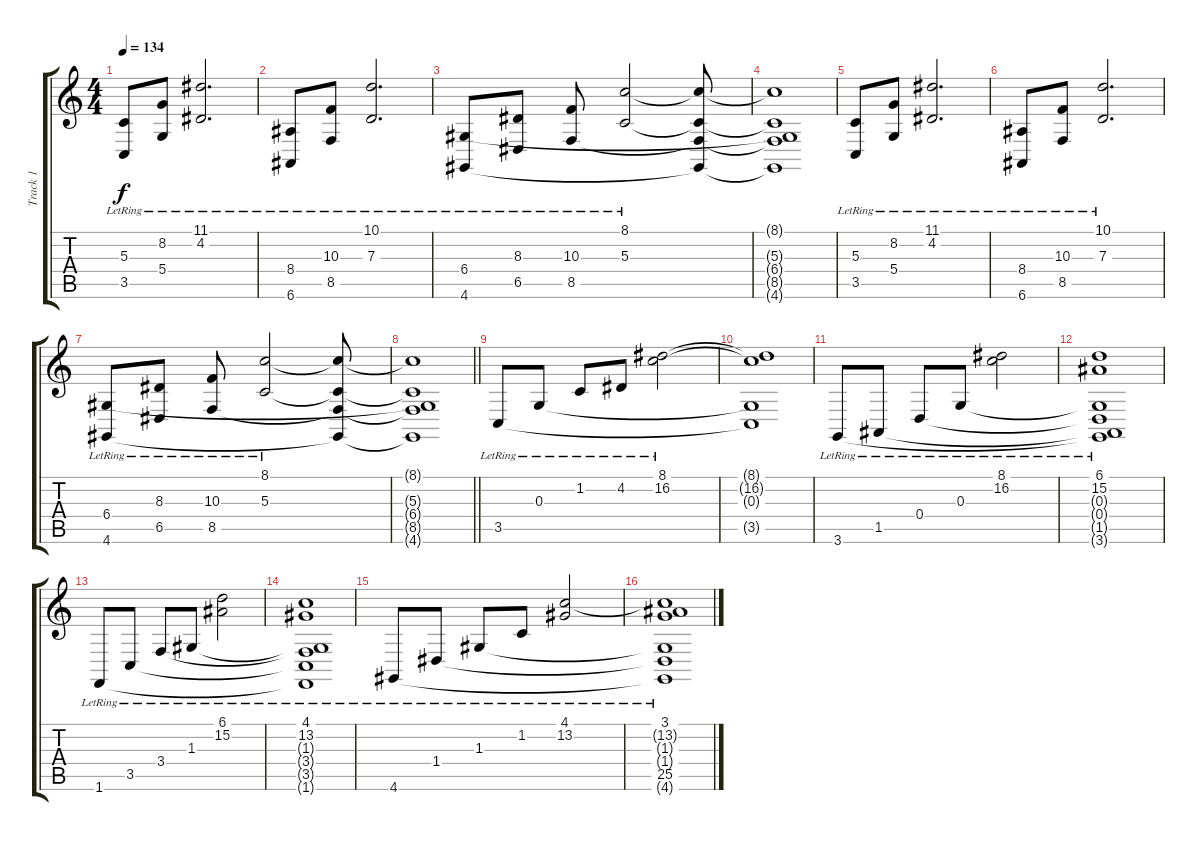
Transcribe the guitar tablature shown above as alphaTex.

\track ("Track 1" "Track 1") {instrument acousticgrandpiano}
\staff {score tabs}
\tuning (E4 B3 G3 D3 A2 E2) {hide}
\ts (4 4)
\tempo 134
\clef g2
\ks c
(5.3{lr} 3.5{lr}).8{dy f} (8.2{lr} 5.4{lr}).8 (11.1{lr} 4.2{lr}).2{d} |
(8.4{lr} 6.6{lr}).8 (10.3{lr} 8.5{lr}).8 (10.1{lr} 7.3{lr}).2{d} |
(6.4{lr} 4.6{lr}).8 (8.3{lr} 6.5{lr}).8 (10.3{lr} 8.5{lr}).8 (8.1{lr} 5.3{lr}).2 (8.1{t} 5.3{t} 8.5{t} 4.6{t}).8 |
(8.1{t} 5.3{t} 6.4{t} 8.5{t} 4.6{t}).1 |
(5.3{lr} 3.5{lr}).8 (8.2{lr} 5.4{lr}).8 (11.1{lr} 4.2{lr}).2{d} |
(8.4{lr} 6.6{lr}).8 (10.3{lr} 8.5{lr}).8 (10.1{lr} 7.3{lr}).2{d} |
(6.4{lr} 4.6{lr}).8 (8.3{lr} 6.5{lr}).8 (10.3{lr} 8.5{lr}).8 (8.1{lr} 5.3{lr}).2 (8.1{t} 5.3{t} 8.5{t} 4.6{t}).8 |
\barLineRight lightlight
(8.1{t} 5.3{t} 6.4{t} 8.5{t} 4.6{t}).1 |
3.5{lr}.8 0.3{lr}.8 1.2{lr}.8 4.2{lr}.8 (8.1{lr} 16.2).2 |
(8.1{t} 16.2{t} 0.3{t} 3.5{t}).1 |
3.6{lr}.8 1.5{lr}.8 0.4{lr}.8 0.3{lr}.8 (8.1{lr} 16.2).2 |
(6.1{lr} 15.2 0.3{t} 0.4{t} 1.5{t} 3.6{t}).1 |
1.6{lr}.8 3.5{lr}.8 3.4{lr}.8 1.3{lr}.8 (6.1{lr} 15.2).2 |
(4.1{lr} 13.2 1.3{t} 3.4{t} 3.5{t} 1.6{t}).1 |
4.6{lr}.8 1.4{lr}.8 1.3{lr}.8 1.2{lr}.8 (4.1{lr} 13.2).2 |
(3.1{lr} 13.2{t} 1.3{t} 1.4{t} 25.5 4.6{t}).1
